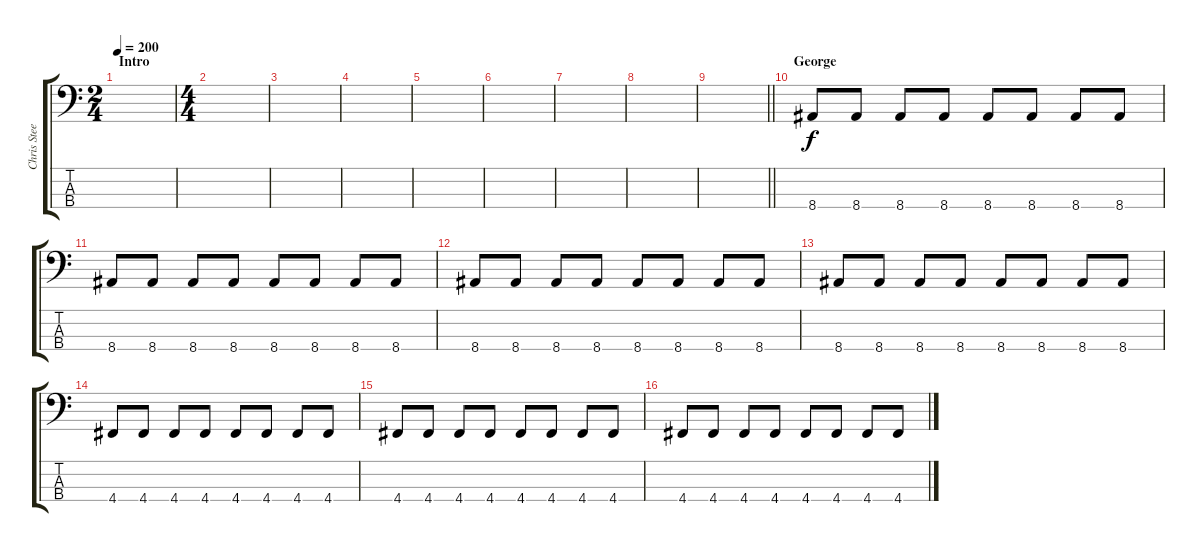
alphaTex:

\track ("Chris Steele" "Chris Stee") {instrument electricbassfinger}
\staff {score tabs}
\tuning (G2 D2 A1 D1) {hide}
\ts (2 4)
\section ("" "Intro")
\tempo 200
\clef f4
\ks c
|
\ts (4 4)
|
|
|
|
|
|
|
\barLineRight lightlight
|
\section ("" "George")
8.4.8 8.4.8 8.4.8 8.4.8 8.4.8 8.4.8 8.4.8 8.4.8 |
8.4.8 8.4.8 8.4.8 8.4.8 8.4.8 8.4.8 8.4.8 8.4.8 |
8.4.8 8.4.8 8.4.8 8.4.8 8.4.8 8.4.8 8.4.8 8.4.8 |
8.4.8 8.4.8 8.4.8 8.4.8 8.4.8 8.4.8 8.4.8 8.4.8 |
4.4.8 4.4.8 4.4.8 4.4.8 4.4.8 4.4.8 4.4.8 4.4.8 |
4.4.8 4.4.8 4.4.8 4.4.8 4.4.8 4.4.8 4.4.8 4.4.8 |
4.4.8 4.4.8 4.4.8 4.4.8 4.4.8 4.4.8 4.4.8 4.4.8
